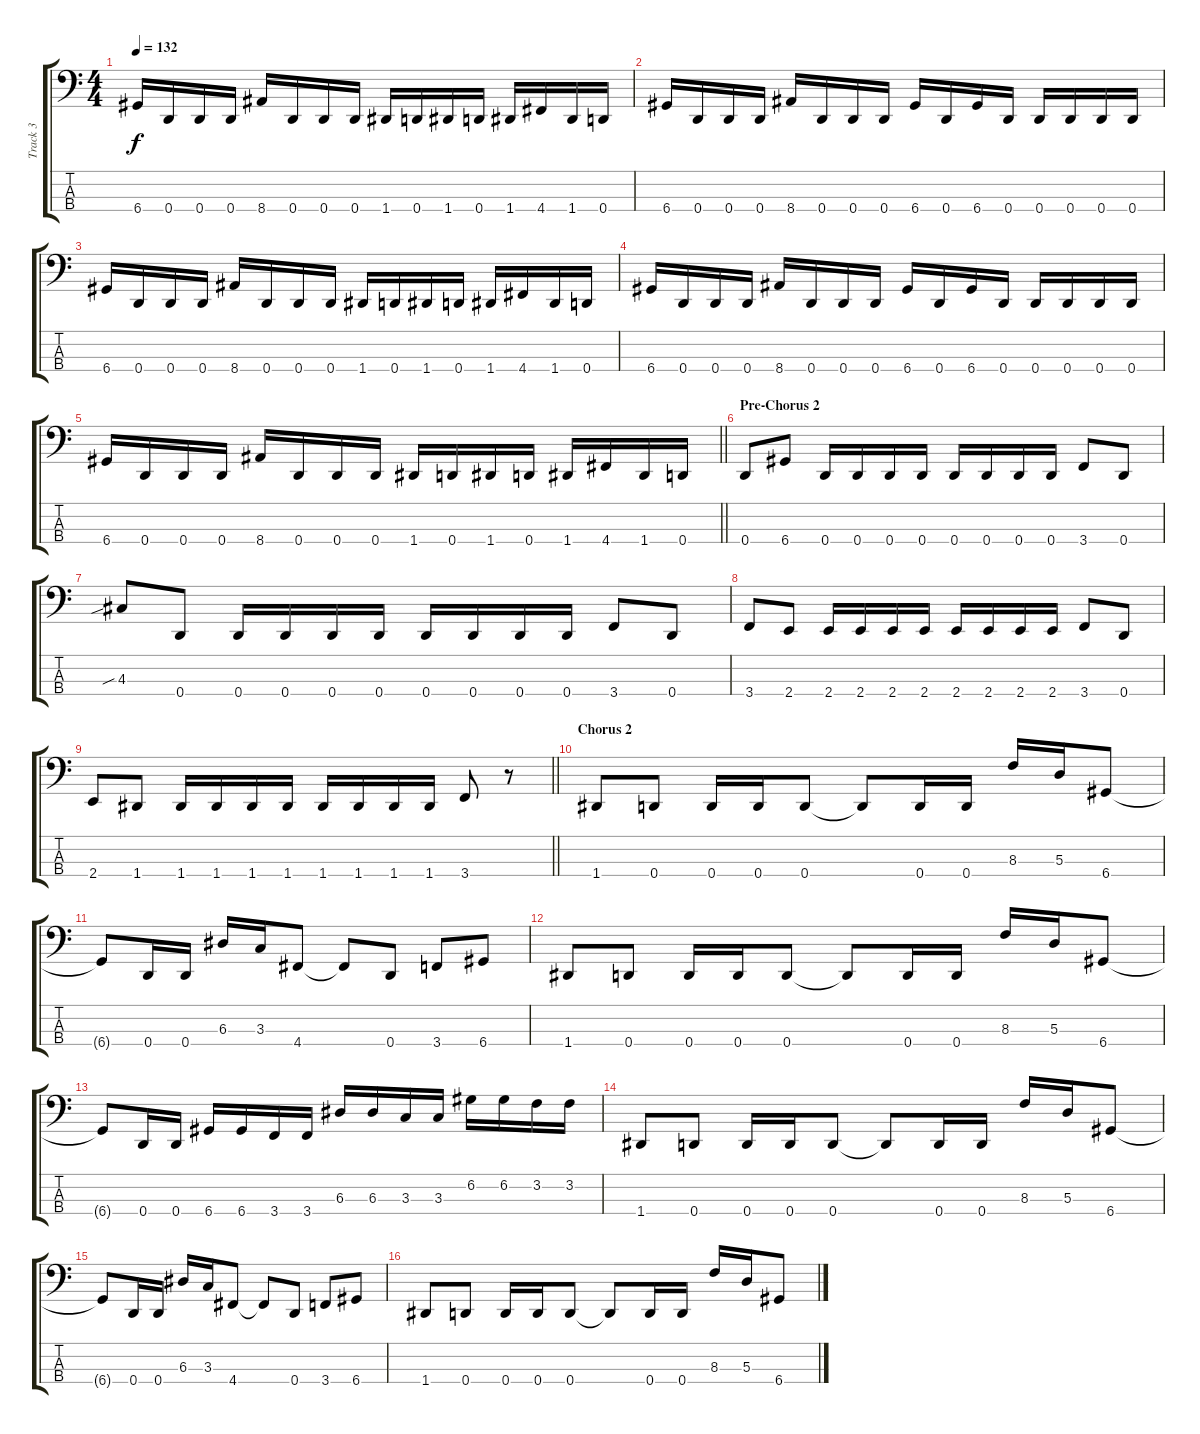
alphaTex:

\track ("Track 3" "Track 3") {instrument electricbasspick}
\staff {score tabs}
\tuning (G2 D2 A1 D1) {hide}
\ts (4 4)
\tempo 132
\clef f4
\ks c
6.4.16{dy f} 0.4.16 0.4.16 0.4.16 8.4.16 0.4.16 0.4.16 0.4.16 1.4.16 0.4.16 1.4.16 0.4.16 1.4.16 4.4.16 1.4.16 0.4.16 |
6.4.16 0.4.16 0.4.16 0.4.16 8.4.16 0.4.16 0.4.16 0.4.16 6.4.16 0.4.16 6.4.16 0.4.16 0.4.16 0.4.16 0.4.16 0.4.16 |
6.4.16 0.4.16 0.4.16 0.4.16 8.4.16 0.4.16 0.4.16 0.4.16 1.4.16 0.4.16 1.4.16 0.4.16 1.4.16 4.4.16 1.4.16 0.4.16 |
6.4.16 0.4.16 0.4.16 0.4.16 8.4.16 0.4.16 0.4.16 0.4.16 6.4.16 0.4.16 6.4.16 0.4.16 0.4.16 0.4.16 0.4.16 0.4.16 |
\barLineRight lightlight
6.4.16 0.4.16 0.4.16 0.4.16 8.4.16 0.4.16 0.4.16 0.4.16 1.4.16 0.4.16 1.4.16 0.4.16 1.4.16 4.4.16 1.4.16 0.4.16 |
\section ("" "Pre-Chorus 2")
0.4.8 6.4.8 0.4.16 0.4.16 0.4.16 0.4.16 0.4.16 0.4.16 0.4.16 0.4.16 3.4.8 0.4.8 |
4.3{sib}.8 0.4.8 0.4.16 0.4.16 0.4.16 0.4.16 0.4.16 0.4.16 0.4.16 0.4.16 3.4.8 0.4.8 |
3.4.8 2.4.8 2.4.16 2.4.16 2.4.16 2.4.16 2.4.16 2.4.16 2.4.16 2.4.16 3.4.8 0.4.8 |
\barLineRight lightlight
2.4.8 1.4.8 1.4.16 1.4.16 1.4.16 1.4.16 1.4.16 1.4.16 1.4.16 1.4.16 3.4.8 r.8 |
\section ("" "Chorus 2")
1.4.8 0.4.8 0.4.16 0.4.16 0.4.8 0.4{t}.8 0.4.16 0.4.16 8.3.16 5.3.16 6.4.8 |
6.4{t}.8 0.4.16 0.4.16 6.3.16 3.3.16 4.4.8 4.4{t}.8 0.4.8 3.4.8 6.4.8 |
1.4.8 0.4.8 0.4.16 0.4.16 0.4.8 0.4{t}.8 0.4.16 0.4.16 8.3.16 5.3.16 6.4.8 |
6.4{t}.8 0.4.16 0.4.16 6.4.16 6.4.16 3.4.16 3.4.16 6.3.16 6.3.16 3.3.16 3.3.16 6.2.16 6.2.16 3.2.16 3.2.16 |
1.4.8 0.4.8 0.4.16 0.4.16 0.4.8 0.4{t}.8 0.4.16 0.4.16 8.3.16 5.3.16 6.4.8 |
6.4{t}.8 0.4.16 0.4.16 6.3.16 3.3.16 4.4.8 4.4{t}.8 0.4.8 3.4.8 6.4.8 |
1.4.8 0.4.8 0.4.16 0.4.16 0.4.8 0.4{t}.8 0.4.16 0.4.16 8.3.16 5.3.16 6.4.8
